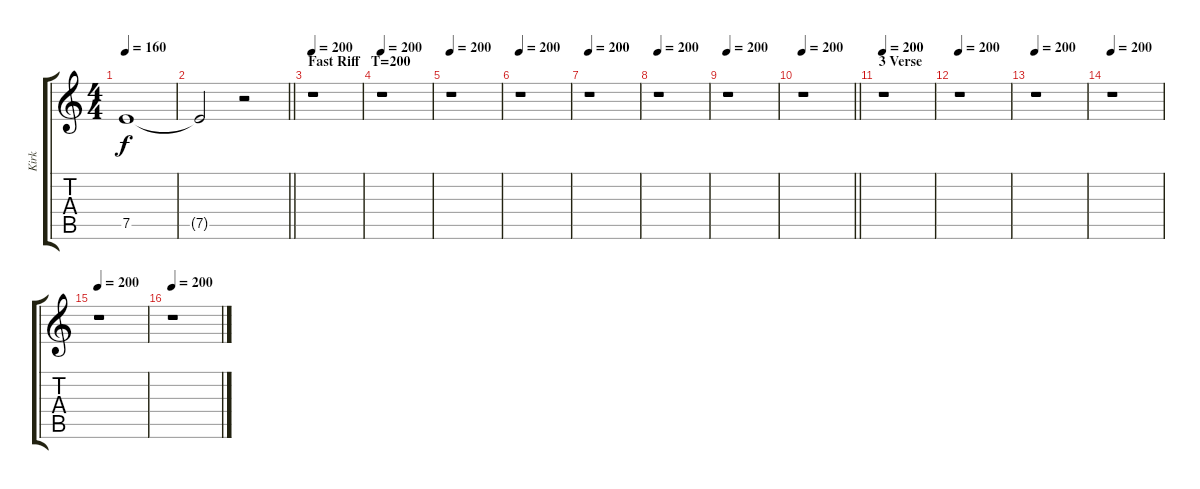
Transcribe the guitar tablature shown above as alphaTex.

\track ("Kirk" "Kirk") {instrument distortionguitar}
\staff {score tabs}
\tuning (E4 B3 G3 D3 A2 E2) {hide}
\ts (4 4)
\tempo 160
\clef g2
\ks c
7.5{t}.1{dy f} |
\barLineRight lightlight
7.5{t}.2 r.2 |
\section ("" "Fast Riff   T=200")
\tempo 200
r.1 |
\tempo 200
r.1 |
\tempo 200
r.1 |
\tempo 200
r.1 |
\tempo 200
r.1 |
\tempo 200
r.1 |
\tempo 200
r.1 |
\tempo 200
\barLineRight lightlight
r.1 |
\section ("" "3 Verse")
\tempo 200
r.1 |
\tempo 200
r.1 |
\tempo 200
r.1 |
\tempo 200
r.1 |
\tempo 200
r.1 |
\tempo 200
r.1
